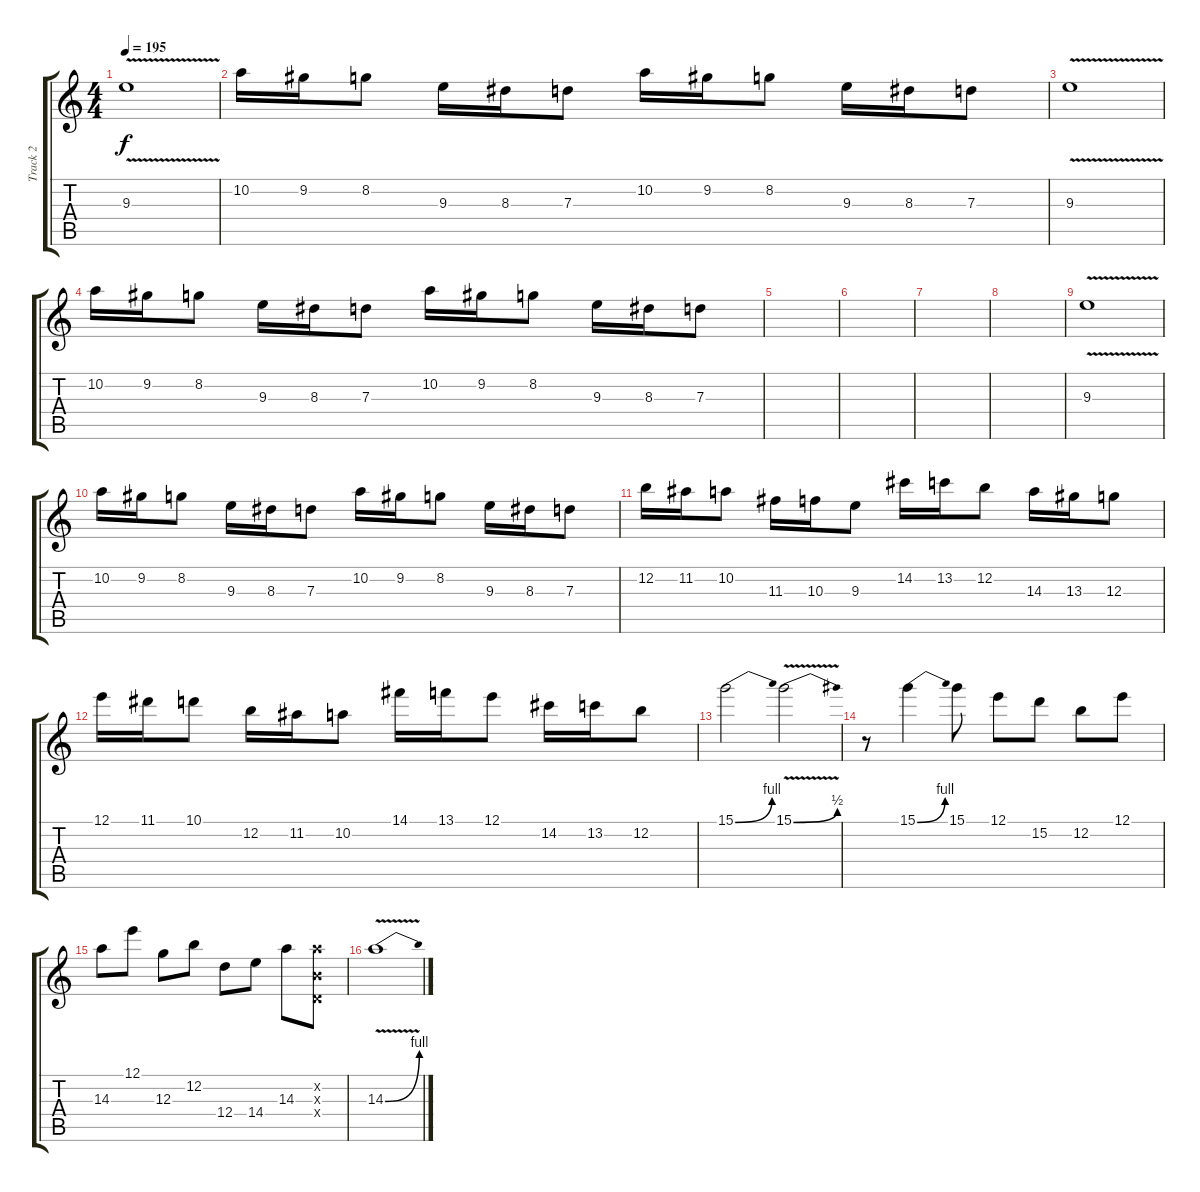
\track ("Track 2" "Track 2") {instrument overdrivenguitar}
\staff {score tabs}
\tuning (E4 B3 G3 D3 A2 E2) {hide}
\ts (4 4)
\tempo 195
\clef g2
\ks c
9.3{v}.1{dy f} |
10.2.16 9.2.16 8.2.8 9.3.16 8.3.16 7.3.8 10.2.16 9.2.16 8.2.8 9.3.16 8.3.16 7.3.8 |
9.3{v}.1 |
10.2.16 9.2.16 8.2.8 9.3.16 8.3.16 7.3.8 10.2.16 9.2.16 8.2.8 9.3.16 8.3.16 7.3.8 |
|
|
|
|
9.3{v}.1 |
10.2.16 9.2.16 8.2.8 9.3.16 8.3.16 7.3.8 10.2.16 9.2.16 8.2.8 9.3.16 8.3.16 7.3.8 |
12.2.16 11.2.16 10.2.8 11.3.16 10.3.16 9.3.8 14.2.16 13.2.16 12.2.8 14.3.16 13.3.16 12.3.8 |
12.1.16 11.1.16 10.1.8 12.2.16 11.2.16 10.2.8 14.1.16 13.1.16 12.1.8 14.2.16 13.2.16 12.2.8 |
15.1{be (bend 0 0 60 4)}.2 15.1{be (bend 0 0 60 2) v}.2 |
r.8 15.1{be (bend 0 0 60 4)}.4 15.1.8 12.1.8 15.2.8 12.2.8 12.1.8 |
14.3.8 12.1.8 12.3.8 12.2.8 12.4.8 14.4.8 14.3.8 (0.2{x} 14.3{x} 0.4{x}).8 |
14.3{be (bend 0 0 60 4) v}.1
